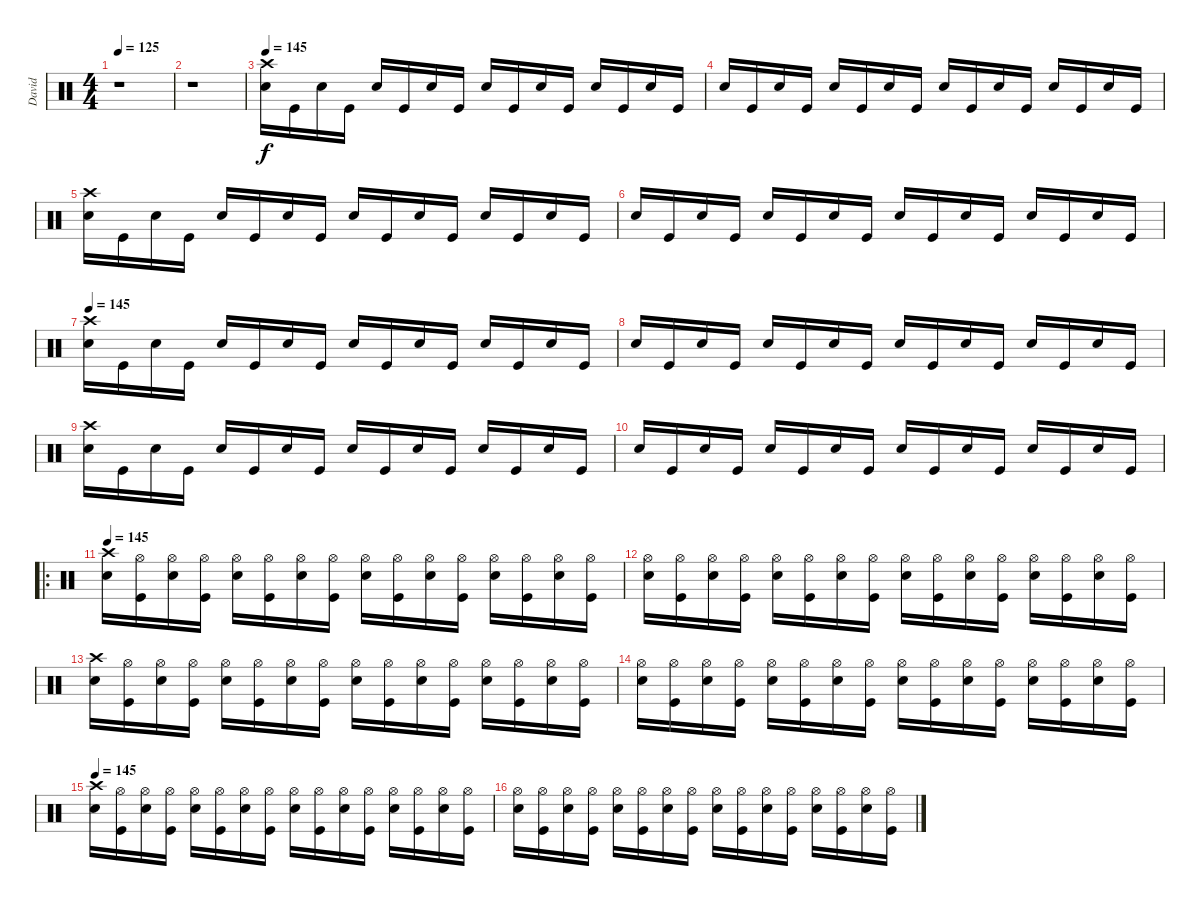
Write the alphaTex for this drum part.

\track ("David" "David") {instrument percussion}
\staff {score}
\articulation defaults
\ts (4 4)
\tempo 125
\clef neutral
\ks c
r.1{dy f} |
r.1 |
\tempo 148
\tempo 145
("Crash high (hit)" "Electric Snare (hit)").16 "Kick (hit)".16 "Electric Snare (hit)".16 "Kick (hit)".16 "Electric Snare (hit)".16 "Kick (hit)".16 "Electric Snare (hit)".16 "Kick (hit)".16 "Electric Snare (hit)".16 "Kick (hit)".16 "Electric Snare (hit)".16 "Kick (hit)".16 "Electric Snare (hit)".16 "Kick (hit)".16 "Electric Snare (hit)".16 "Kick (hit)".16 |
"Electric Snare (hit)".16 "Kick (hit)".16 "Electric Snare (hit)".16 "Kick (hit)".16 "Electric Snare (hit)".16 "Kick (hit)".16 "Electric Snare (hit)".16 "Kick (hit)".16 "Electric Snare (hit)".16 "Kick (hit)".16 "Electric Snare (hit)".16 "Kick (hit)".16 "Electric Snare (hit)".16 "Kick (hit)".16 "Electric Snare (hit)".16 "Kick (hit)".16 |
("Crash high (hit)" "Electric Snare (hit)").16 "Kick (hit)".16 "Electric Snare (hit)".16 "Kick (hit)".16 "Electric Snare (hit)".16 "Kick (hit)".16 "Electric Snare (hit)".16 "Kick (hit)".16 "Electric Snare (hit)".16 "Kick (hit)".16 "Electric Snare (hit)".16 "Kick (hit)".16 "Electric Snare (hit)".16 "Kick (hit)".16 "Electric Snare (hit)".16 "Kick (hit)".16 |
"Electric Snare (hit)".16 "Kick (hit)".16 "Electric Snare (hit)".16 "Kick (hit)".16 "Electric Snare (hit)".16 "Kick (hit)".16 "Electric Snare (hit)".16 "Kick (hit)".16 "Electric Snare (hit)".16 "Kick (hit)".16 "Electric Snare (hit)".16 "Kick (hit)".16 "Electric Snare (hit)".16 "Kick (hit)".16 "Electric Snare (hit)".16 "Kick (hit)".16 |
\tempo 145
("Crash high (hit)" "Electric Snare (hit)").16 "Kick (hit)".16 "Electric Snare (hit)".16 "Kick (hit)".16 "Electric Snare (hit)".16 "Kick (hit)".16 "Electric Snare (hit)".16 "Kick (hit)".16 "Electric Snare (hit)".16 "Kick (hit)".16 "Electric Snare (hit)".16 "Kick (hit)".16 "Electric Snare (hit)".16 "Kick (hit)".16 "Electric Snare (hit)".16 "Kick (hit)".16 |
"Electric Snare (hit)".16 "Kick (hit)".16 "Electric Snare (hit)".16 "Kick (hit)".16 "Electric Snare (hit)".16 "Kick (hit)".16 "Electric Snare (hit)".16 "Kick (hit)".16 "Electric Snare (hit)".16 "Kick (hit)".16 "Electric Snare (hit)".16 "Kick (hit)".16 "Electric Snare (hit)".16 "Kick (hit)".16 "Electric Snare (hit)".16 "Kick (hit)".16 |
("Crash high (hit)" "Electric Snare (hit)").16 "Kick (hit)".16 "Electric Snare (hit)".16 "Kick (hit)".16 "Electric Snare (hit)".16 "Kick (hit)".16 "Electric Snare (hit)".16 "Kick (hit)".16 "Electric Snare (hit)".16 "Kick (hit)".16 "Electric Snare (hit)".16 "Kick (hit)".16 "Electric Snare (hit)".16 "Kick (hit)".16 "Electric Snare (hit)".16 "Kick (hit)".16 |
"Electric Snare (hit)".16 "Kick (hit)".16 "Electric Snare (hit)".16 "Kick (hit)".16 "Electric Snare (hit)".16 "Kick (hit)".16 "Electric Snare (hit)".16 "Kick (hit)".16 "Electric Snare (hit)".16 "Kick (hit)".16 "Electric Snare (hit)".16 "Kick (hit)".16 "Electric Snare (hit)".16 "Kick (hit)".16 "Electric Snare (hit)".16 "Kick (hit)".16 |
\ro
\tempo 145
("Crash high (hit)" "Electric Snare (hit)").16 ("Hi-Hat (open)" "Kick (hit)").16 ("Hi-Hat (open)" "Electric Snare (hit)").16 ("Hi-Hat (open)" "Kick (hit)").16 ("Hi-Hat (open)" "Electric Snare (hit)").16 ("Hi-Hat (open)" "Kick (hit)").16 ("Hi-Hat (open)" "Electric Snare (hit)").16 ("Hi-Hat (open)" "Kick (hit)").16 ("Hi-Hat (open)" "Electric Snare (hit)").16 ("Hi-Hat (open)" "Kick (hit)").16 ("Hi-Hat (open)" "Electric Snare (hit)").16 ("Hi-Hat (open)" "Kick (hit)").16 ("Hi-Hat (open)" "Electric Snare (hit)").16 ("Hi-Hat (open)" "Kick (hit)").16 ("Hi-Hat (open)" "Electric Snare (hit)").16 ("Hi-Hat (open)" "Kick (hit)").16 |
("Hi-Hat (open)" "Electric Snare (hit)").16 ("Hi-Hat (open)" "Kick (hit)").16 ("Hi-Hat (open)" "Electric Snare (hit)").16 ("Hi-Hat (open)" "Kick (hit)").16 ("Hi-Hat (open)" "Electric Snare (hit)").16 ("Hi-Hat (open)" "Kick (hit)").16 ("Hi-Hat (open)" "Electric Snare (hit)").16 ("Hi-Hat (open)" "Kick (hit)").16 ("Hi-Hat (open)" "Electric Snare (hit)").16 ("Hi-Hat (open)" "Kick (hit)").16 ("Hi-Hat (open)" "Electric Snare (hit)").16 ("Hi-Hat (open)" "Kick (hit)").16 ("Hi-Hat (open)" "Electric Snare (hit)").16 ("Hi-Hat (open)" "Kick (hit)").16 ("Hi-Hat (open)" "Electric Snare (hit)").16 ("Hi-Hat (open)" "Kick (hit)").16 |
("Crash high (hit)" "Electric Snare (hit)").16 ("Hi-Hat (open)" "Kick (hit)").16 ("Hi-Hat (open)" "Electric Snare (hit)").16 ("Hi-Hat (open)" "Kick (hit)").16 ("Hi-Hat (open)" "Electric Snare (hit)").16 ("Hi-Hat (open)" "Kick (hit)").16 ("Hi-Hat (open)" "Electric Snare (hit)").16 ("Hi-Hat (open)" "Kick (hit)").16 ("Hi-Hat (open)" "Electric Snare (hit)").16 ("Hi-Hat (open)" "Kick (hit)").16 ("Hi-Hat (open)" "Electric Snare (hit)").16 ("Hi-Hat (open)" "Kick (hit)").16 ("Hi-Hat (open)" "Electric Snare (hit)").16 ("Hi-Hat (open)" "Kick (hit)").16 ("Hi-Hat (open)" "Electric Snare (hit)").16 ("Hi-Hat (open)" "Kick (hit)").16 |
("Hi-Hat (open)" "Electric Snare (hit)").16 ("Hi-Hat (open)" "Kick (hit)").16 ("Hi-Hat (open)" "Electric Snare (hit)").16 ("Hi-Hat (open)" "Kick (hit)").16 ("Hi-Hat (open)" "Electric Snare (hit)").16 ("Hi-Hat (open)" "Kick (hit)").16 ("Hi-Hat (open)" "Electric Snare (hit)").16 ("Hi-Hat (open)" "Kick (hit)").16 ("Hi-Hat (open)" "Electric Snare (hit)").16 ("Hi-Hat (open)" "Kick (hit)").16 ("Hi-Hat (open)" "Electric Snare (hit)").16 ("Hi-Hat (open)" "Kick (hit)").16 ("Hi-Hat (open)" "Electric Snare (hit)").16 ("Hi-Hat (open)" "Kick (hit)").16 ("Hi-Hat (open)" "Electric Snare (hit)").16 ("Hi-Hat (open)" "Kick (hit)").16 |
\tempo 145
("Crash high (hit)" "Electric Snare (hit)").16 ("Hi-Hat (open)" "Kick (hit)").16 ("Hi-Hat (open)" "Electric Snare (hit)").16 ("Hi-Hat (open)" "Kick (hit)").16 ("Hi-Hat (open)" "Electric Snare (hit)").16 ("Hi-Hat (open)" "Kick (hit)").16 ("Hi-Hat (open)" "Electric Snare (hit)").16 ("Hi-Hat (open)" "Kick (hit)").16 ("Hi-Hat (open)" "Electric Snare (hit)").16 ("Hi-Hat (open)" "Kick (hit)").16 ("Hi-Hat (open)" "Electric Snare (hit)").16 ("Hi-Hat (open)" "Kick (hit)").16 ("Hi-Hat (open)" "Electric Snare (hit)").16 ("Hi-Hat (open)" "Kick (hit)").16 ("Hi-Hat (open)" "Electric Snare (hit)").16 ("Hi-Hat (open)" "Kick (hit)").16 |
("Hi-Hat (open)" "Electric Snare (hit)").16 ("Hi-Hat (open)" "Kick (hit)").16 ("Hi-Hat (open)" "Electric Snare (hit)").16 ("Hi-Hat (open)" "Kick (hit)").16 ("Hi-Hat (open)" "Electric Snare (hit)").16 ("Hi-Hat (open)" "Kick (hit)").16 ("Hi-Hat (open)" "Electric Snare (hit)").16 ("Hi-Hat (open)" "Kick (hit)").16 ("Hi-Hat (open)" "Electric Snare (hit)").16 ("Hi-Hat (open)" "Kick (hit)").16 ("Hi-Hat (open)" "Electric Snare (hit)").16 ("Hi-Hat (open)" "Kick (hit)").16 ("Hi-Hat (open)" "Electric Snare (hit)").16 ("Hi-Hat (open)" "Kick (hit)").16 ("Hi-Hat (open)" "Electric Snare (hit)").16 ("Hi-Hat (open)" "Kick (hit)").16
